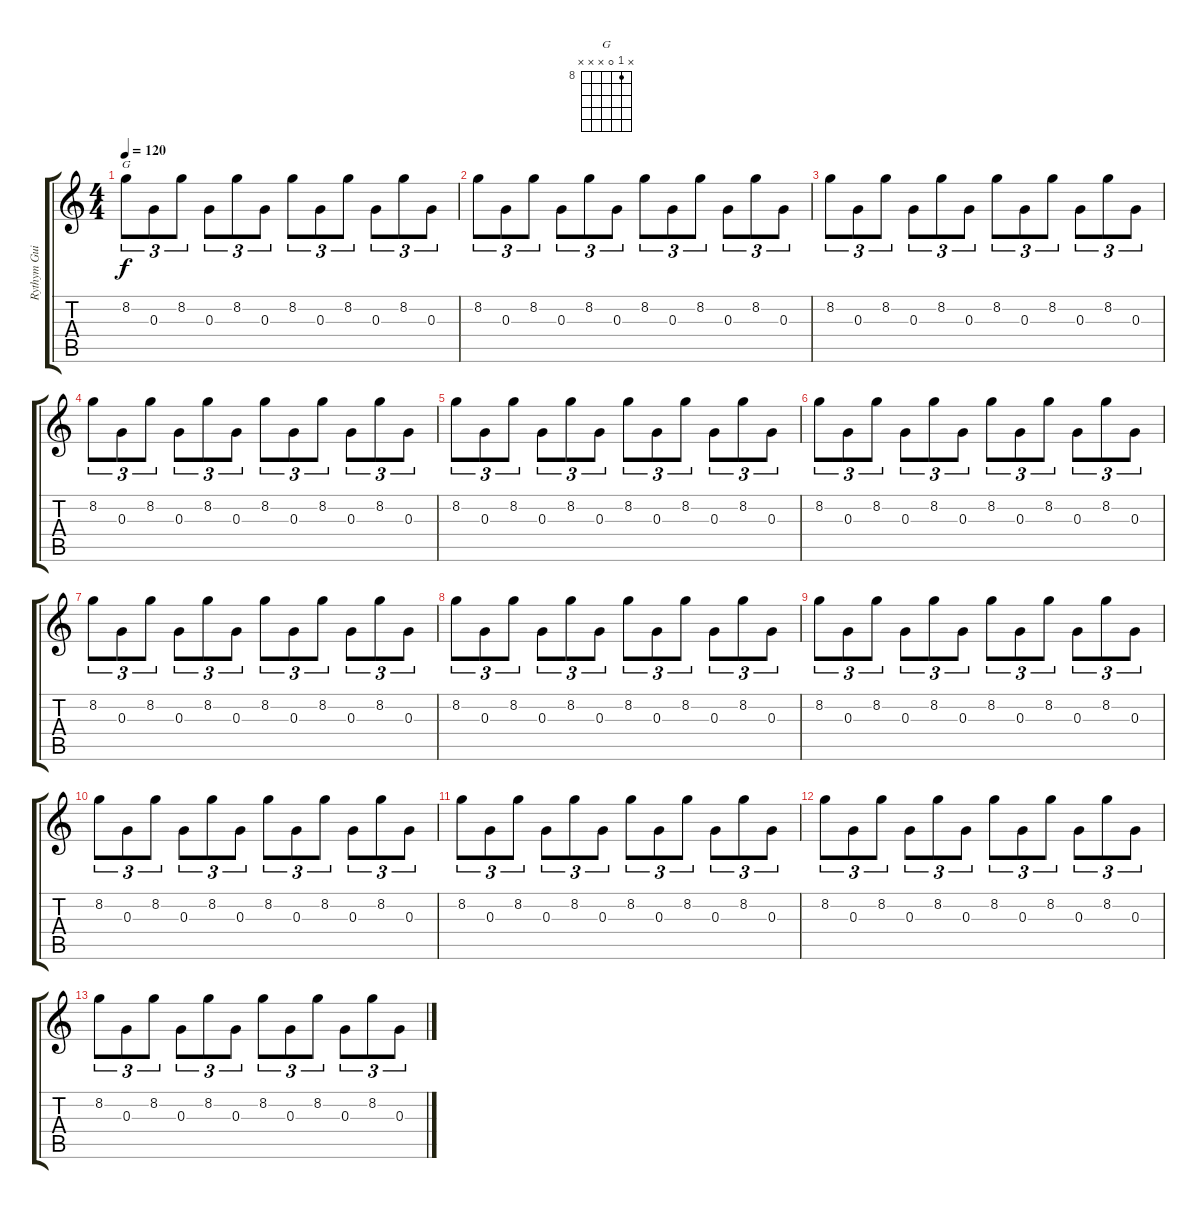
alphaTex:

\track ("Rythym Guitar" "Rythym Gui") {instrument acousticguitarsteel}
\staff {score tabs}
\tuning (E4 B3 G3 D3 A2 E2) {hide}
\chord ("G" x 8 0 x x x) {firstfret 8}
\ts (4 4)
\tempo 120
\clef g2
\ks c
8.2.8{tu (3 2) ch "G" dy f} 0.3.8{tu (3 2)} 8.2.8{tu (3 2)} 0.3.8{tu (3 2)} 8.2.8{tu (3 2)} 0.3.8{tu (3 2)} 8.2.8{tu (3 2)} 0.3.8{tu (3 2)} 8.2.8{tu (3 2)} 0.3.8{tu (3 2)} 8.2.8{tu (3 2)} 0.3.8{tu (3 2)} |
8.2.8{tu (3 2)} 0.3.8{tu (3 2)} 8.2.8{tu (3 2)} 0.3.8{tu (3 2)} 8.2.8{tu (3 2)} 0.3.8{tu (3 2)} 8.2.8{tu (3 2)} 0.3.8{tu (3 2)} 8.2.8{tu (3 2)} 0.3.8{tu (3 2)} 8.2.8{tu (3 2)} 0.3.8{tu (3 2)} |
8.2.8{tu (3 2)} 0.3.8{tu (3 2)} 8.2.8{tu (3 2)} 0.3.8{tu (3 2)} 8.2.8{tu (3 2)} 0.3.8{tu (3 2)} 8.2.8{tu (3 2)} 0.3.8{tu (3 2)} 8.2.8{tu (3 2)} 0.3.8{tu (3 2)} 8.2.8{tu (3 2)} 0.3.8{tu (3 2)} |
8.2.8{tu (3 2)} 0.3.8{tu (3 2)} 8.2.8{tu (3 2)} 0.3.8{tu (3 2)} 8.2.8{tu (3 2)} 0.3.8{tu (3 2)} 8.2.8{tu (3 2)} 0.3.8{tu (3 2)} 8.2.8{tu (3 2)} 0.3.8{tu (3 2)} 8.2.8{tu (3 2)} 0.3.8{tu (3 2)} |
8.2.8{tu (3 2)} 0.3.8{tu (3 2)} 8.2.8{tu (3 2)} 0.3.8{tu (3 2)} 8.2.8{tu (3 2)} 0.3.8{tu (3 2)} 8.2.8{tu (3 2)} 0.3.8{tu (3 2)} 8.2.8{tu (3 2)} 0.3.8{tu (3 2)} 8.2.8{tu (3 2)} 0.3.8{tu (3 2)} |
8.2.8{tu (3 2)} 0.3.8{tu (3 2)} 8.2.8{tu (3 2)} 0.3.8{tu (3 2)} 8.2.8{tu (3 2)} 0.3.8{tu (3 2)} 8.2.8{tu (3 2)} 0.3.8{tu (3 2)} 8.2.8{tu (3 2)} 0.3.8{tu (3 2)} 8.2.8{tu (3 2)} 0.3.8{tu (3 2)} |
8.2.8{tu (3 2)} 0.3.8{tu (3 2)} 8.2.8{tu (3 2)} 0.3.8{tu (3 2)} 8.2.8{tu (3 2)} 0.3.8{tu (3 2)} 8.2.8{tu (3 2)} 0.3.8{tu (3 2)} 8.2.8{tu (3 2)} 0.3.8{tu (3 2)} 8.2.8{tu (3 2)} 0.3.8{tu (3 2)} |
8.2.8{tu (3 2)} 0.3.8{tu (3 2)} 8.2.8{tu (3 2)} 0.3.8{tu (3 2)} 8.2.8{tu (3 2)} 0.3.8{tu (3 2)} 8.2.8{tu (3 2)} 0.3.8{tu (3 2)} 8.2.8{tu (3 2)} 0.3.8{tu (3 2)} 8.2.8{tu (3 2)} 0.3.8{tu (3 2)} |
8.2.8{tu (3 2)} 0.3.8{tu (3 2)} 8.2.8{tu (3 2)} 0.3.8{tu (3 2)} 8.2.8{tu (3 2)} 0.3.8{tu (3 2)} 8.2.8{tu (3 2)} 0.3.8{tu (3 2)} 8.2.8{tu (3 2)} 0.3.8{tu (3 2)} 8.2.8{tu (3 2)} 0.3.8{tu (3 2)} |
8.2.8{tu (3 2)} 0.3.8{tu (3 2)} 8.2.8{tu (3 2)} 0.3.8{tu (3 2)} 8.2.8{tu (3 2)} 0.3.8{tu (3 2)} 8.2.8{tu (3 2)} 0.3.8{tu (3 2)} 8.2.8{tu (3 2)} 0.3.8{tu (3 2)} 8.2.8{tu (3 2)} 0.3.8{tu (3 2)} |
8.2.8{tu (3 2)} 0.3.8{tu (3 2)} 8.2.8{tu (3 2)} 0.3.8{tu (3 2)} 8.2.8{tu (3 2)} 0.3.8{tu (3 2)} 8.2.8{tu (3 2)} 0.3.8{tu (3 2)} 8.2.8{tu (3 2)} 0.3.8{tu (3 2)} 8.2.8{tu (3 2)} 0.3.8{tu (3 2)} |
8.2.8{tu (3 2)} 0.3.8{tu (3 2)} 8.2.8{tu (3 2)} 0.3.8{tu (3 2)} 8.2.8{tu (3 2)} 0.3.8{tu (3 2)} 8.2.8{tu (3 2)} 0.3.8{tu (3 2)} 8.2.8{tu (3 2)} 0.3.8{tu (3 2)} 8.2.8{tu (3 2)} 0.3.8{tu (3 2)} |
8.2.8{tu (3 2)} 0.3.8{tu (3 2)} 8.2.8{tu (3 2)} 0.3.8{tu (3 2)} 8.2.8{tu (3 2)} 0.3.8{tu (3 2)} 8.2.8{tu (3 2)} 0.3.8{tu (3 2)} 8.2.8{tu (3 2)} 0.3.8{tu (3 2)} 8.2.8{tu (3 2)} 0.3.8{tu (3 2)}
